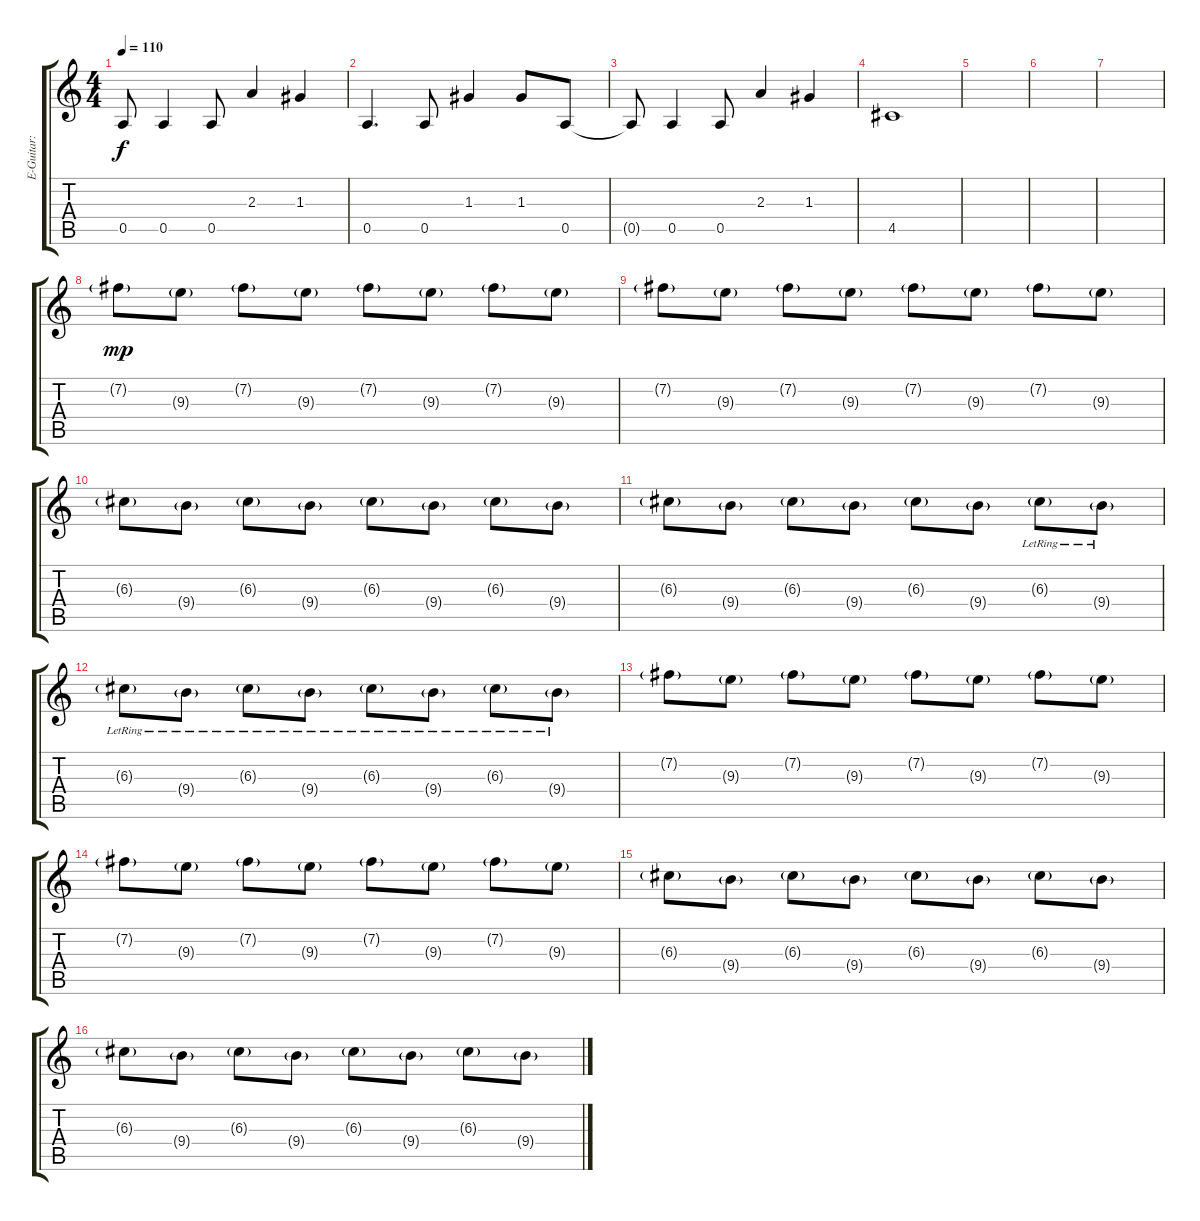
\track ("E-Guitar: Fill" "E-Guitar: ") {instrument overdrivenguitar}
\staff {score tabs}
\tuning (E4 B3 G3 D3 A2 E2) {hide}
\ts (4 4)
\tempo 110
\clef g2
\ks c
0.5{t}.8{dy f} 0.5.4 0.5.8 2.3.4 1.3.4 |
0.5.4{d} 0.5.8 1.3.4 1.3.8 0.5.8 |
0.5{t}.8 0.5.4 0.5.8 2.3.4 1.3.4 |
4.5.1 |
|
|
|
7.2{g}.8{dy mp} 9.3{g}.8 7.2{g}.8 9.3{g}.8 7.2{g}.8 9.3{g}.8 7.2{g}.8 9.3{g}.8 |
7.2{g}.8 9.3{g}.8 7.2{g}.8 9.3{g}.8 7.2{g}.8 9.3{g}.8 7.2{g}.8 9.3{g}.8 |
6.3{g}.8 9.4{g}.8 6.3{g}.8 9.4{g}.8 6.3{g}.8 9.4{g}.8 6.3{g}.8 9.4{g}.8 |
6.3{g}.8 9.4{g}.8 6.3{g}.8 9.4{g}.8 6.3{g}.8 9.4{g}.8 6.3{g lr}.8 9.4{g lr}.8 |
6.3{g lr}.8{volume 4} 9.4{g lr}.8 6.3{g lr}.8 9.4{g lr}.8 6.3{g lr}.8 9.4{g lr}.8 6.3{g lr}.8 9.4{g lr}.8 |
7.2{g}.8{volume 11} 9.3{g}.8 7.2{g}.8 9.3{g}.8 7.2{g}.8 9.3{g}.8 7.2{g}.8 9.3{g}.8 |
7.2{g}.8 9.3{g}.8 7.2{g}.8 9.3{g}.8 7.2{g}.8 9.3{g}.8 7.2{g}.8 9.3{g}.8 |
6.3{g}.8 9.4{g}.8 6.3{g}.8 9.4{g}.8 6.3{g}.8 9.4{g}.8 6.3{g}.8 9.4{g}.8 |
6.3{g}.8 9.4{g}.8 6.3{g}.8 9.4{g}.8 6.3{g}.8 9.4{g}.8 6.3{g}.8 9.4{g}.8
